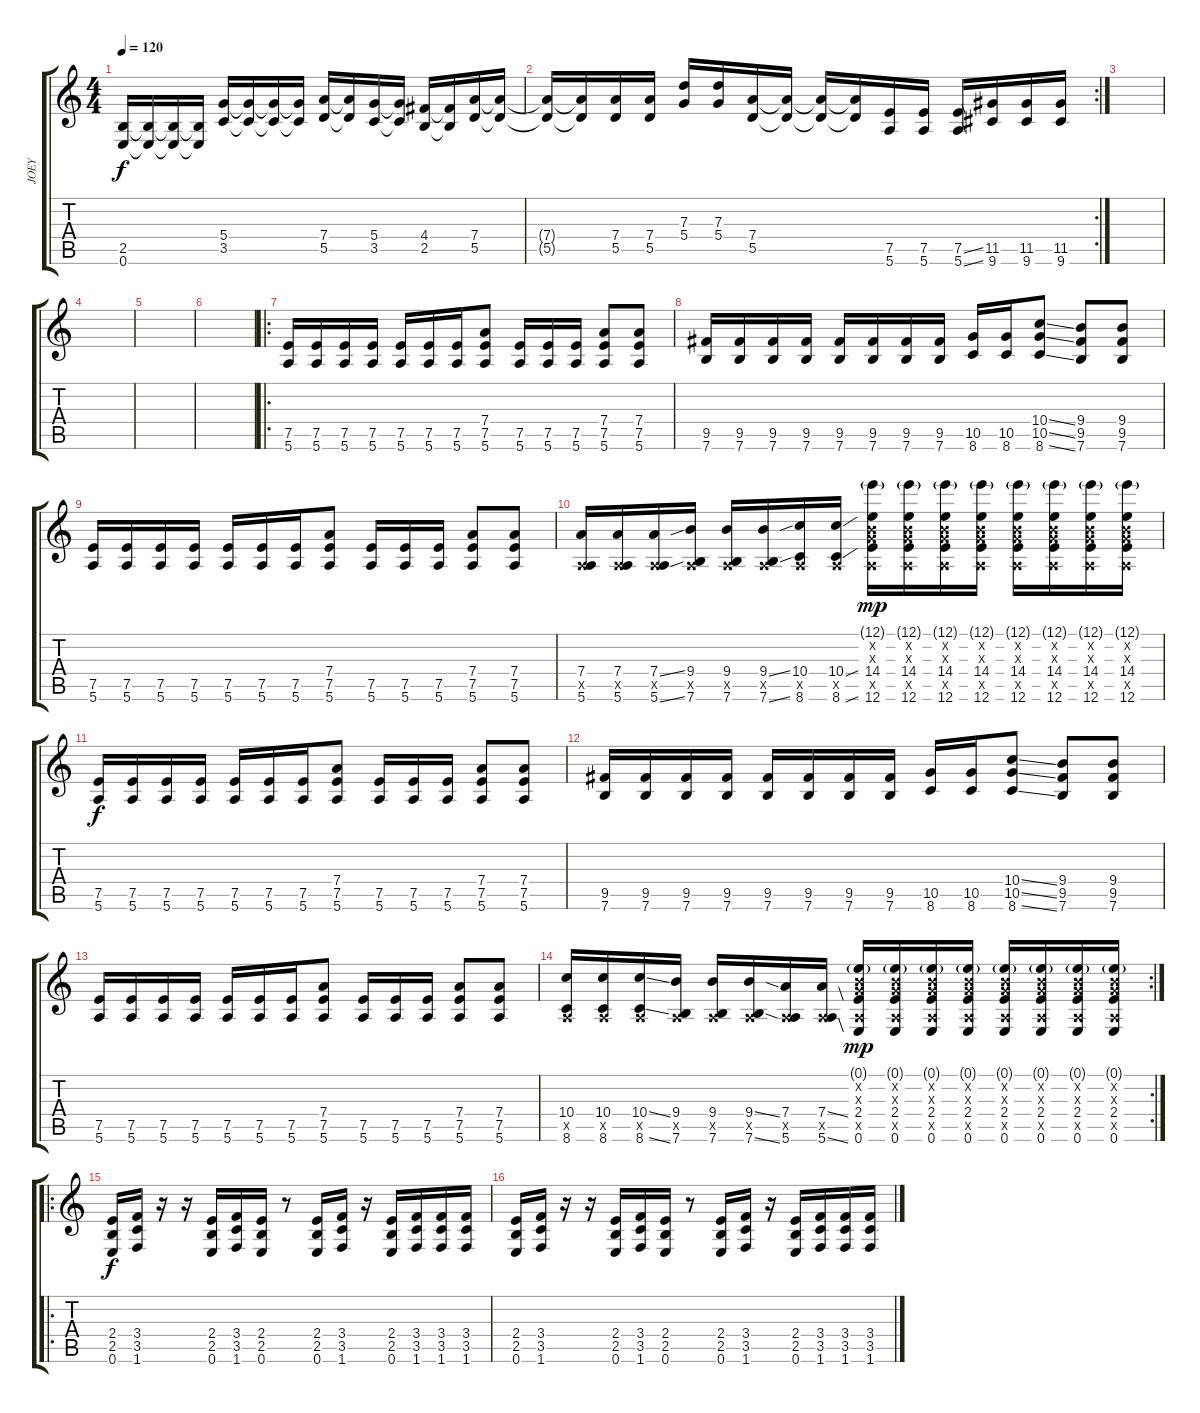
\track ("JOEY" "JOEY") {instrument distortionguitar}
\staff {score tabs}
\tuning (E4 B3 G3 D3 A2 E2) {hide}
\ts (4 4)
\tempo 120
\clef g2
\ks c
(2.5 0.6).16{dy f} (2.5{t} 0.6{t}).16 (2.5{t} 0.6{t}).16 (2.5{t} 0.6{t}).16 (5.4 3.5).16 (5.4{t} 3.5{t}).16 (5.4{t} 3.5{t}).16 (5.4{t} 3.5{t}).16 (7.4 5.5).16 (7.4{t} 5.5{t}).16 (5.4 3.5).16 (5.4{t} 3.5{t}).16 (4.4 2.5).16 (4.4{t} 2.5{t}).16 (7.4 5.5).16 (7.4{t} 5.5{t}).16 |
\rc 2
(7.4{t} 5.5{t}).16 (7.4{t} 5.5{t}).16 (7.4 5.5).16 (7.4 5.5).16 (7.3 5.4).16 (7.3 5.4).16 (7.4 5.5).16 (7.4{t} 5.5{t}).16 (7.4{t} 5.5{t}).16 (7.4{t} 5.5{t}).16 (7.5 5.6).16 (7.5 5.6).16 (7.5{ss} 5.6{ss}).16 (11.5 9.6).16 (11.5 9.6).16 (11.5 9.6).16 |
|
|
|
|
\ro
(7.5 5.6).16 (7.5 5.6).16 (7.5 5.6).16 (7.5 5.6).16 (7.5 5.6).16 (7.5 5.6).16 (7.5 5.6).16 (7.4 7.5 5.6).8 (7.5 5.6).16 (7.5 5.6).16 (7.5 5.6).16 (7.4 7.5 5.6).8 (7.4 7.5 5.6).8 |
(9.5 7.6).16 (9.5 7.6).16 (9.5 7.6).16 (9.5 7.6).16 (9.5 7.6).16 (9.5 7.6).16 (9.5 7.6).16 (9.5 7.6).16 (10.5 8.6).16 (10.5 8.6).16 (10.4{ss} 10.5{ss} 8.6{ss}).8 (9.4 9.5 7.6).8 (9.4 9.5 7.6).8 |
(7.5 5.6).16 (7.5 5.6).16 (7.5 5.6).16 (7.5 5.6).16 (7.5 5.6).16 (7.5 5.6).16 (7.5 5.6).16 (7.4 7.5 5.6).8 (7.5 5.6).16 (7.5 5.6).16 (7.5 5.6).16 (7.4 7.5 5.6).8 (7.4 7.5 5.6).8 |
(7.4 0.5{x} 5.6).16 (7.4 0.5{x} 5.6).16 (7.4{ss} 0.5{x} 5.6{ss}).16 (9.4 0.5{x} 7.6).16 (9.4 0.5{x} 7.6).16 (9.4{ss} 0.5{x} 7.6{ss}).16 (10.4 0.5{x} 8.6).16 (10.4{ss} 0.5{x} 8.6{ss}).16 (12.1{g} 0.2{x} 0.3{x} 14.4 0.5{x} 12.6).16{dy mp} (12.1{g} 0.2{x} 0.3{x} 14.4 0.5{x} 12.6).16 (12.1{g} 0.2{x} 0.3{x} 14.4 0.5{x} 12.6).16 (12.1{g} 0.2{x} 0.3{x} 14.4 0.5{x} 12.6).16 (12.1{g} 0.2{x} 0.3{x} 14.4 0.5{x} 12.6).16 (12.1{g} 0.2{x} 0.3{x} 14.4 0.5{x} 12.6).16 (12.1{g} 0.2{x} 0.3{x} 14.4 0.5{x} 12.6).16 (12.1{g} 0.2{x} 0.3{x} 14.4 0.5{x} 12.6).16 |
(7.5 5.6).16{dy f} (7.5 5.6).16 (7.5 5.6).16 (7.5 5.6).16 (7.5 5.6).16 (7.5 5.6).16 (7.5 5.6).16 (7.4 7.5 5.6).8 (7.5 5.6).16 (7.5 5.6).16 (7.5 5.6).16 (7.4 7.5 5.6).8 (7.4 7.5 5.6).8 |
(9.5 7.6).16 (9.5 7.6).16 (9.5 7.6).16 (9.5 7.6).16 (9.5 7.6).16 (9.5 7.6).16 (9.5 7.6).16 (9.5 7.6).16 (10.5 8.6).16 (10.5 8.6).16 (10.4{ss} 10.5{ss} 8.6{ss}).8 (9.4 9.5 7.6).8 (9.4 9.5 7.6).8 |
(7.5 5.6).16 (7.5 5.6).16 (7.5 5.6).16 (7.5 5.6).16 (7.5 5.6).16 (7.5 5.6).16 (7.5 5.6).16 (7.4 7.5 5.6).8 (7.5 5.6).16 (7.5 5.6).16 (7.5 5.6).16 (7.4 7.5 5.6).8 (7.4 7.5 5.6).8 |
\rc 2
(10.4 0.5{x} 8.6).16 (10.4 0.5{x} 8.6).16 (10.4{ss} 0.5{x} 8.6{ss}).16 (9.4 0.5{x} 7.6).16 (9.4 0.5{x} 7.6).16 (9.4{ss} 0.5{x} 7.6{ss}).16 (7.4 0.5{x} 5.6).16 (7.4{ss} 0.5{x} 5.6{ss}).16 (0.1{g} 0.2{x} 0.3{x} 2.4 0.5{x} 0.6).16{dy mp} (0.1{g} 0.2{x} 0.3{x} 2.4 0.5{x} 0.6).16 (0.1{g} 0.2{x} 0.3{x} 2.4 0.5{x} 0.6).16 (0.1{g} 0.2{x} 0.3{x} 2.4 0.5{x} 0.6).16 (0.1{g} 0.2{x} 0.3{x} 2.4 0.5{x} 0.6).16 (0.1{g} 0.2{x} 0.3{x} 2.4 0.5{x} 0.6).16 (0.1{g} 0.2{x} 0.3{x} 2.4 0.5{x} 0.6).16 (0.1{g} 0.2{x} 0.3{x} 2.4 0.5{x} 0.6).16 |
\ro
(2.4 2.5 0.6).16{dy f} (3.4 3.5 1.6).16 r.16 r.16 (2.4 2.5 0.6).16 (3.4 3.5 1.6).16 (2.4 2.5 0.6).16 r.8 (2.4 2.5 0.6).16 (3.4 3.5 1.6).16 r.16 (2.4 2.5 0.6).16 (3.4 3.5 1.6).16 (3.4 3.5 1.6).16 (3.4 3.5 1.6).16 |
(2.4 2.5 0.6).16 (3.4 3.5 1.6).16 r.16 r.16 (2.4 2.5 0.6).16 (3.4 3.5 1.6).16 (2.4 2.5 0.6).16 r.8 (2.4 2.5 0.6).16 (3.4 3.5 1.6).16 r.16 (2.4 2.5 0.6).16 (3.4 3.5 1.6).16 (3.4 3.5 1.6).16 (3.4 3.5 1.6).16
